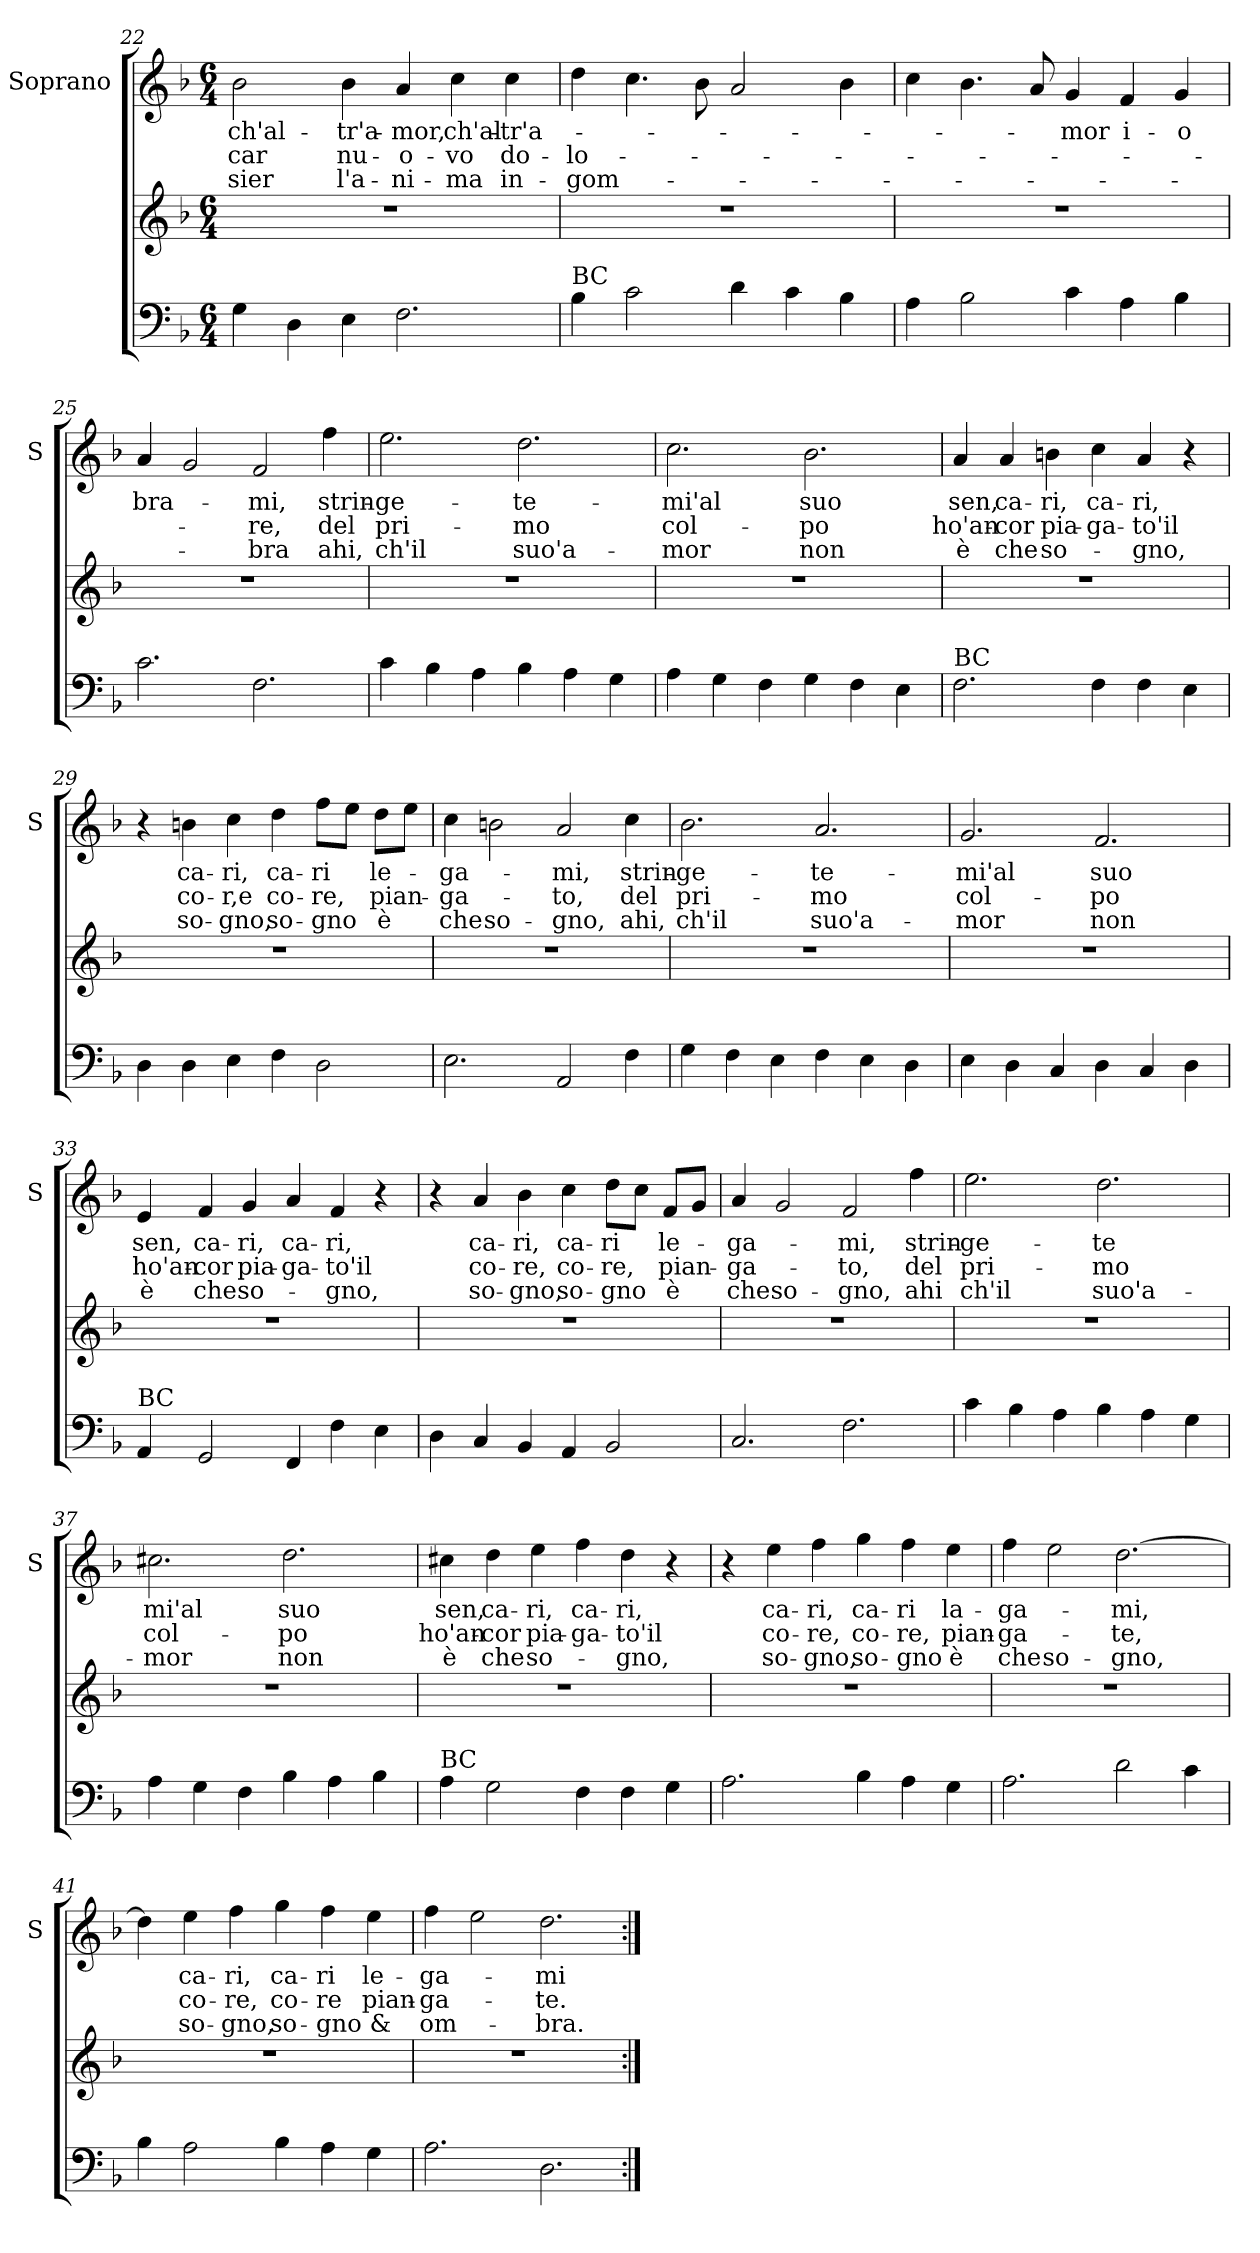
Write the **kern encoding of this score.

**kern	**kern	**kern	**text	**text	**text
*part2	*part2	*part1	*part1	*part1	*part1
*staff3	*staff2	*staff1	*staff1	*staff1	*staff1
*	*	*I"Soprano	*	*	*
*	*	*I'S	*	*	*
*clefF4	*clefG2	*clefG2	*	*	*
*k[b-]	*k[b-]	*k[b-]	*	*	*
*F:	*F:	*F:	*	*	*
*M6/4	*M6/4	*M6/4	*	*	*
=22	=22	=22	=22	=22	=22
!	!	!	!LO:LY:b	!LO:LY:b	!LO:LY:b
4G\	1.r	2b-\	ch'al-	-car	-sier
4D\	.	.	.	.	.
!	!	!	!LO:LY:b	!LO:LY:b	!LO:LY:b
4E\	.	4b-\	-tr'a-	nu-	l'a-
!	!	!	!LO:LY:b	!LO:LY:b	!LO:LY:b
2.F\	.	4a/	-mor,	-o-	-ni-
!	!	!	!LO:LY:b	!LO:LY:b	!LO:LY:b
.	.	4cc\	ch'al-	-vo	-ma
!	!	!	!LO:LY:b	!LO:LY:b	!LO:LY:b
.	.	4cc\	-tr'a-	do-	in-
!!LO:LB:g=z
=23	=23	=23	=23	=23	=23
!LO:TX:a:t=BC	!	!	!	!	!
!	!	!	!	!LO:LY:b	!LO:LY:b
4B-\	1.r	4dd\	.	-lo-	-gom-
2c\	.	4.cc\	.	.	.
.	.	8b-\	.	.	.
4d\	.	2a/	.	.	.
4c\	.	.	.	.	.
4B-\	.	4b-\	.	.	.
=24	=24	=24	=24	=24	=24
4A\	1.r	4cc\	.	.	.
2B-\	.	4.b-\	.	.	.
.	.	8a/	.	.	.
!	!	!	!LO:LY:b	!	!
4c\	.	4g/	-mor	.	.
!	!	!	!LO:LY:b	!	!
4A\	.	4f/	i-	.	.
!	!	!	!LO:LY:b	!	!
4B-\	.	4g/	-o	.	.
=25	=25	=25	=25	=25	=25
!	!	!	!LO:LY:b	!	!
2.c\	1.r	4a/	bra-	.	.
.	.	2g/	.	.	.
!	!	!	!LO:LY:b	!LO:LY:b	!LO:LY:b
2.F\	.	2f/	-mi,	-re,	-bra
!	!	!	!LO:LY:b	!LO:LY:b	!LO:LY:b
.	.	4ff\	strin-	del	ahi,
=26	=26	=26	=26	=26	=26
!	!	!	!LO:LY:b	!LO:LY:b	!LO:LY:b
4c\	1.r	2.ee\	-ge-	pri-	ch'il
4B-\	.	.	.	.	.
4A\	.	.	.	.	.
!	!	!	!LO:LY:b	!LO:LY:b	!LO:LY:b
4B-\	.	2.dd\	-te-	-mo	suo'a-
4A\	.	.	.	.	.
4G\	.	.	.	.	.
=27	=27	=27	=27	=27	=27
!	!	!	!LO:LY:b	!LO:LY:b	!LO:LY:b
4A\	1.r	2.cc\	-mi'al	col-	-mor
4G\	.	.	.	.	.
4F\	.	.	.	.	.
!	!	!	!LO:LY:b	!LO:LY:b	!LO:LY:b
4G\	.	2.b-\	suo	-po	non
4F\	.	.	.	.	.
4E\	.	.	.	.	.
!!LO:PB:g=z
=28	=28	=28	=28	=28	=28
!LO:TX:a:t=BC	!	!	!	!	!
!	!	!	!LO:LY:b	!LO:LY:b	!LO:LY:b
2.F\	1.r	4a/	sen,	ho'an-	è
!	!	!	!LO:LY:b	!LO:LY:b	!LO:LY:b
.	.	4a/	ca-	-cor	che
!	!	!	!LO:LY:b	!LO:LY:b	!LO:LY:b
.	.	4bn\	-ri,	pia-	so-
!	!	!	!LO:LY:b	!LO:LY:b	!
4F\	.	4cc\	ca-	-ga-	.
!	!	!	!LO:LY:b	!LO:LY:b	!LO:LY:b
4F\	.	4a/	-ri,	-to'il	-gno,
4E\	.	4r	.	.	.
=29	=29	=29	=29	=29	=29
4D\	1.r	4r	.	.	.
!	!	!	!LO:LY:b	!LO:LY:b	!LO:LY:b
4D\	.	4bn\	ca-	co-	so-
!	!	!	!LO:LY:b	!LO:LY:b	!LO:LY:b
4E\	.	4cc\	-ri,	-r,e	-gno,
!	!	!	!LO:LY:b	!LO:LY:b	!LO:LY:b
4F\	.	4dd\	ca-	co-	so-
!	!	!	!LO:LY:b	!LO:LY:b	!LO:LY:b
2D\	.	8ff\L	-ri	-re,	-gno
.	.	8ee\J	.	.	.
!	!	!	!LO:LY:b	!LO:LY:b	!LO:LY:b
.	.	8dd\L	le-	pian-	è
.	.	8ee\J	.	.	.
=30	=30	=30	=30	=30	=30
!	!	!	!LO:LY:b	!LO:LY:b	!LO:LY:b
2.E\	1.r	4cc\	-ga-	-ga-	che
!	!	!	!	!	!LO:LY:b
.	.	2bn\	.	.	so-
!	!	!	!LO:LY:b	!LO:LY:b	!LO:LY:b
2AA/	.	2a/	-mi,	-to,	-gno,
!	!	!	!LO:LY:b	!LO:LY:b	!LO:LY:b
4F\	.	4cc\	strin-	del	ahi,
=31	=31	=31	=31	=31	=31
!	!	!	!LO:LY:b	!LO:LY:b	!LO:LY:b
4G\	1.r	2.b-\	-ge-	pri-	ch'il
4F\	.	.	.	.	.
4E\	.	.	.	.	.
!	!	!	!LO:LY:b	!LO:LY:b	!LO:LY:b
4F\	.	2.a/	-te-	-mo	suo'a-
4E\	.	.	.	.	.
4D\	.	.	.	.	.
=32	=32	=32	=32	=32	=32
!	!	!	!LO:LY:b	!LO:LY:b	!LO:LY:b
4E\	1.r	2.g/	-mi'al	col-	-mor
4D\	.	.	.	.	.
4C/	.	.	.	.	.
!	!	!	!LO:LY:b	!LO:LY:b	!LO:LY:b
4D\	.	2.f/	suo	-po	non
4C/	.	.	.	.	.
4D\	.	.	.	.	.
!!LO:LB:g=z
=33	=33	=33	=33	=33	=33
!LO:TX:a:t=BC	!	!	!	!	!
!	!	!	!LO:LY:b	!LO:LY:b	!LO:LY:b
4AA/	1.r	4e/	sen,	ho'an-	è
!	!	!	!LO:LY:b	!LO:LY:b	!LO:LY:b
2GG/	.	4f/	ca-	-cor	che
!	!	!	!LO:LY:b	!LO:LY:b	!LO:LY:b
.	.	4g/	-ri,	pia-	so-
!	!	!	!LO:LY:b	!LO:LY:b	!
4FF/	.	4a/	ca-	-ga-	.
!	!	!	!LO:LY:b	!LO:LY:b	!LO:LY:b
4F\	.	4f/	-ri,	-to'il	-gno,
4E\	.	4r	.	.	.
=34	=34	=34	=34	=34	=34
4D\	1.r	4r	.	.	.
!	!	!	!LO:LY:b	!LO:LY:b	!LO:LY:b
4C/	.	4a/	ca-	co-	so-
!	!	!	!LO:LY:b	!LO:LY:b	!LO:LY:b
4BB-/	.	4b-\	-ri,	-re,	-gno,
!	!	!	!LO:LY:b	!LO:LY:b	!LO:LY:b
4AA/	.	4cc\	ca-	co-	so-
!	!	!	!LO:LY:b	!LO:LY:b	!LO:LY:b
2BB-/	.	8dd\L	-ri	-re,	-gno
.	.	8cc\J	.	.	.
!	!	!	!LO:LY:b	!LO:LY:b	!LO:LY:b
.	.	8f/L	le-	pian-	è
.	.	8g/J	.	.	.
=35	=35	=35	=35	=35	=35
!	!	!	!LO:LY:b	!LO:LY:b	!LO:LY:b
2.C/	1.r	4a/	-ga-	-ga-	che
!	!	!	!	!	!LO:LY:b
.	.	2g/	.	.	so-
!	!	!	!LO:LY:b	!LO:LY:b	!LO:LY:b
2.F\	.	2f/	-mi,	-to,	-gno,
!	!	!	!LO:LY:b	!LO:LY:b	!LO:LY:b
.	.	4ff\	strin-	del	ahi
=36	=36	=36	=36	=36	=36
!	!	!	!LO:LY:b	!LO:LY:b	!LO:LY:b
4c\	1.r	2.ee\	-ge-	pri-	ch'il
4B-\	.	.	.	.	.
4A\	.	.	.	.	.
!	!	!	!LO:LY:b	!LO:LY:b	!LO:LY:b
4B-\	.	2.dd\	-te	-mo	suo'a-
4A\	.	.	.	.	.
4G\	.	.	.	.	.
=37	=37	=37	=37	=37	=37
!	!	!	!LO:LY:b	!LO:LY:b	!LO:LY:b
4A\	1.r	2.cc#X\	mi'al	col-	-mor
4G\	.	.	.	.	.
4F\	.	.	.	.	.
!	!	!	!LO:LY:b	!LO:LY:b	!LO:LY:b
4B-\	.	2.dd\	suo	-po	non
4A\	.	.	.	.	.
4B-\	.	.	.	.	.
!!LO:LB:g=z
=38	=38	=38	=38	=38	=38
!LO:TX:a:t=BC	!	!	!	!	!
!	!	!	!LO:LY:b	!LO:LY:b	!LO:LY:b
4A\	1.r	4cc#X\	sen,	ho'an-	è
!	!	!	!LO:LY:b	!LO:LY:b	!LO:LY:b
2G\	.	4dd\	ca-	-cor	che
!	!	!	!LO:LY:b	!LO:LY:b	!LO:LY:b
.	.	4ee\	-ri,	pia-	so-
!	!	!	!LO:LY:b	!LO:LY:b	!
4F\	.	4ff\	ca-	-ga-	.
!	!	!	!LO:LY:b	!LO:LY:b	!LO:LY:b
4F\	.	4dd\	-ri,	-to'il	-gno,
4G\	.	4r	.	.	.
=39	=39	=39	=39	=39	=39
2.A\	1.r	4r	.	.	.
!	!	!	!LO:LY:b	!LO:LY:b	!LO:LY:b
.	.	4ee\	ca-	co-	so-
!	!	!	!LO:LY:b	!LO:LY:b	!LO:LY:b
.	.	4ff\	-ri,	-re,	-gno,
!	!	!	!LO:LY:b	!LO:LY:b	!LO:LY:b
4B-\	.	4gg\	ca-	co-	so-
!	!	!	!LO:LY:b	!LO:LY:b	!LO:LY:b
4A\	.	4ff\	-ri	-re,	-gno
!	!	!	!LO:LY:b	!LO:LY:b	!LO:LY:b
4G\	.	4ee\	la-	pian-	è
=40	=40	=40	=40	=40	=40
!	!	!	!LO:LY:b	!LO:LY:b	!LO:LY:b
2.A\	1.r	4ff\	-ga-	-ga-	che
!	!	!	!	!	!LO:LY:b
.	.	2ee\	.	.	so-
!	!	!	!LO:LY:b	!LO:LY:b	!LO:LY:b
2d\	.	[2.dd\	-mi,	-te,	-gno,
4c\	.	.	.	.	.
=41	=41	=41	=41	=41	=41
4B-\	1.r	4dd\]	.	.	.
!	!	!	!LO:LY:b	!LO:LY:b	!LO:LY:b
2A\	.	4ee\	ca-	co-	so-
!	!	!	!LO:LY:b	!LO:LY:b	!LO:LY:b
.	.	4ff\	-ri,	-re,	-gno,
!	!	!	!LO:LY:b	!LO:LY:b	!LO:LY:b
4B-\	.	4gg\	ca-	co-	so-
!	!	!	!LO:LY:b	!LO:LY:b	!LO:LY:b
4A\	.	4ff\	-ri	-re	-gno
!	!	!	!LO:LY:b	!LO:LY:b	!LO:LY:b
4G\	.	4ee\	le-	pian-	&
=42	=42	=42	=42	=42	=42
!	!	!	!LO:LY:b	!LO:LY:b	!LO:LY:b
2.A\	1.r	4ff\	-ga-	-ga-	om-
.	.	2ee\	.	.	.
!	!	!	!LO:LY:b	!LO:LY:b	!LO:LY:b
2.D\	.	2.dd\	-mi	-te.	-bra.
=:|!	=:|!	=:|!	=:|!	=:|!	=:|!
*-	*-	*-	*-	*-	*-
